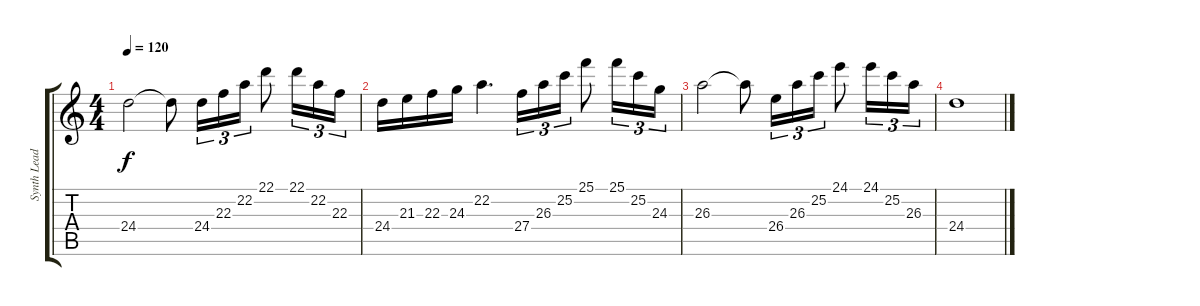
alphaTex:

\track ("Synth Lead" "Synth Lead") {instrument lead3calliope}
\staff {score tabs}
\tuning (E4 B3 G3 D3 A2 E2) {hide}
\ts (4 4)
\tempo 120
\clef g2
\ks c
24.4.2{dy f} 24.4{t}.8 24.4.16{tu (3 2)} 22.3.16{tu (3 2)} 22.2.16{tu (3 2)} 22.1.8 22.1.16{tu (3 2)} 22.2.16{tu (3 2)} 22.3.16{tu (3 2)} |
24.4.16 21.3.16 22.3.16 24.3.16 22.2.4{d} 27.4.16{tu (3 2)} 26.3.16{tu (3 2)} 25.2.16{tu (3 2)} 25.1.8 25.1.16{tu (3 2)} 25.2.16{tu (3 2)} 24.3.16{tu (3 2)} |
26.3.2 26.3{t}.8 26.4.16{tu (3 2)} 26.3.16{tu (3 2)} 25.2.16{tu (3 2)} 24.1.8 24.1.16{tu (3 2)} 25.2.16{tu (3 2)} 26.3.16{tu (3 2)} |
24.4.1
